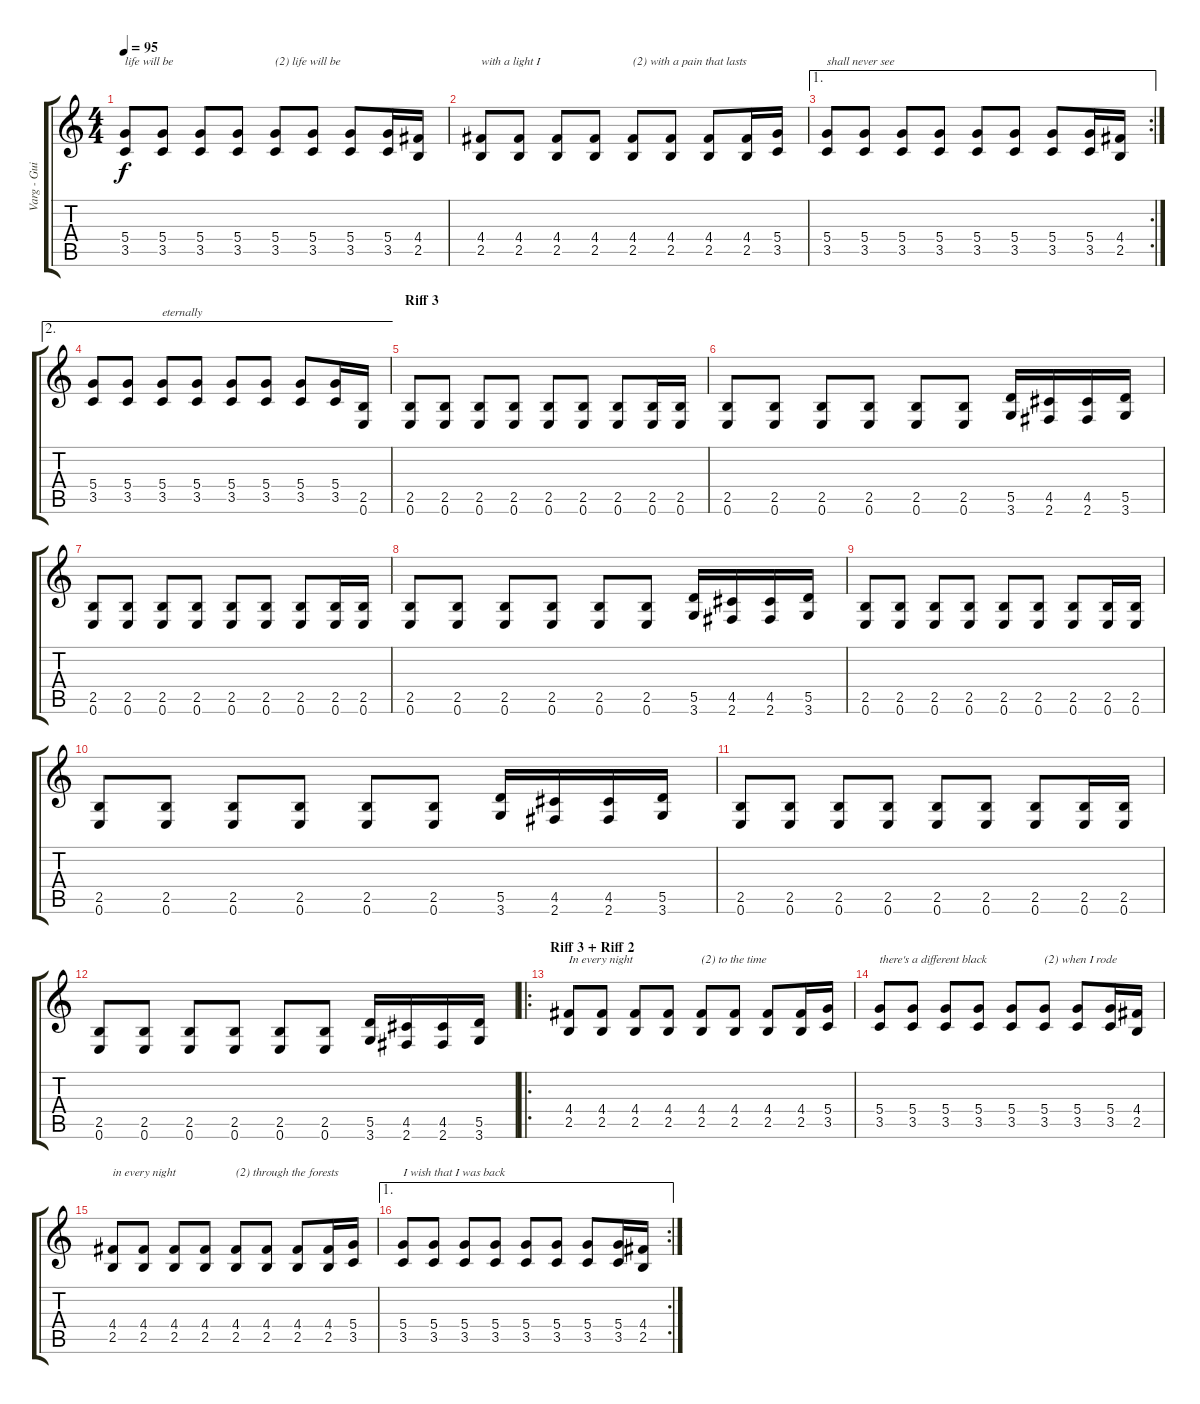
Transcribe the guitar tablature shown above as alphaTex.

\track ("Varg - Guitare 2" "Varg - Gui") {instrument distortionguitar}
\staff {score tabs}
\tuning (E4 B3 G3 D3 A2 E2) {hide}
\ts (4 4)
\tempo 95
\clef g2
\ks c
(5.4 3.5).8{txt "life will be" dy f} (5.4 3.5).8 (5.4 3.5).8 (5.4 3.5).8 (5.4 3.5).8{txt "(2) life will be"} (5.4 3.5).8 (5.4 3.5).8 (5.4 3.5).16 (4.4 2.5).16 |
(4.4 2.5).8{txt "with a light I"} (4.4 2.5).8 (4.4 2.5).8 (4.4 2.5).8 (4.4 2.5).8{txt "(2) with a pain that lasts"} (4.4 2.5).8 (4.4 2.5).8 (4.4 2.5).16 (5.4 3.5).16 |
\ae 1
\rc 2
(5.4 3.5).8{txt "shall never see"} (5.4 3.5).8 (5.4 3.5).8 (5.4 3.5).8 (5.4 3.5).8 (5.4 3.5).8 (5.4 3.5).8 (5.4 3.5).16 (4.4 2.5).16 |
\ae 2
(5.4 3.5).8 (5.4 3.5).8 (5.4 3.5).8{txt "eternally"} (5.4 3.5).8 (5.4 3.5).8 (5.4 3.5).8 (5.4 3.5).8 (5.4 3.5).16 (2.5 0.6).16 |
\section ("" "Riff 3")
(2.5 0.6).8 (2.5 0.6).8 (2.5 0.6).8 (2.5 0.6).8 (2.5 0.6).8 (2.5 0.6).8 (2.5 0.6).8 (2.5 0.6).16 (2.5 0.6).16 |
(2.5 0.6).8 (2.5 0.6).8 (2.5 0.6).8 (2.5 0.6).8 (2.5 0.6).8 (2.5 0.6).8 (5.5 3.6).16 (4.5 2.6).16 (4.5 2.6).16 (5.5 3.6).16 |
(2.5 0.6).8 (2.5 0.6).8 (2.5 0.6).8 (2.5 0.6).8 (2.5 0.6).8 (2.5 0.6).8 (2.5 0.6).8 (2.5 0.6).16 (2.5 0.6).16 |
(2.5 0.6).8 (2.5 0.6).8 (2.5 0.6).8 (2.5 0.6).8 (2.5 0.6).8 (2.5 0.6).8 (5.5 3.6).16 (4.5 2.6).16 (4.5 2.6).16 (5.5 3.6).16 |
(2.5 0.6).8 (2.5 0.6).8 (2.5 0.6).8 (2.5 0.6).8 (2.5 0.6).8 (2.5 0.6).8 (2.5 0.6).8 (2.5 0.6).16 (2.5 0.6).16 |
(2.5 0.6).8 (2.5 0.6).8 (2.5 0.6).8 (2.5 0.6).8 (2.5 0.6).8 (2.5 0.6).8 (5.5 3.6).16 (4.5 2.6).16 (4.5 2.6).16 (5.5 3.6).16 |
(2.5 0.6).8 (2.5 0.6).8 (2.5 0.6).8 (2.5 0.6).8 (2.5 0.6).8 (2.5 0.6).8 (2.5 0.6).8 (2.5 0.6).16 (2.5 0.6).16 |
(2.5 0.6).8 (2.5 0.6).8 (2.5 0.6).8 (2.5 0.6).8 (2.5 0.6).8 (2.5 0.6).8 (5.5 3.6).16 (4.5 2.6).16 (4.5 2.6).16 (5.5 3.6).16 |
\ro
\section ("" "Riff 3 + Riff 2")
(4.4 2.5).8{txt "In every night"} (4.4 2.5).8 (4.4 2.5).8 (4.4 2.5).8 (4.4 2.5).8{txt "(2) to the time"} (4.4 2.5).8 (4.4 2.5).8 (4.4 2.5).16 (5.4 3.5).16 |
(5.4 3.5).8{txt "there's a different black"} (5.4 3.5).8 (5.4 3.5).8 (5.4 3.5).8 (5.4 3.5).8 (5.4 3.5).8{txt "(2) when I rode"} (5.4 3.5).8 (5.4 3.5).16 (4.4 2.5).16 |
(4.4 2.5).8{txt "in every night"} (4.4 2.5).8 (4.4 2.5).8 (4.4 2.5).8 (4.4 2.5).8{txt "(2) through the forests"} (4.4 2.5).8 (4.4 2.5).8 (4.4 2.5).16 (5.4 3.5).16 |
\ae 1
\rc 2
(5.4 3.5).8{txt "I wish that I was back"} (5.4 3.5).8 (5.4 3.5).8 (5.4 3.5).8 (5.4 3.5).8 (5.4 3.5).8 (5.4 3.5).8 (5.4 3.5).16 (4.4 2.5).16
